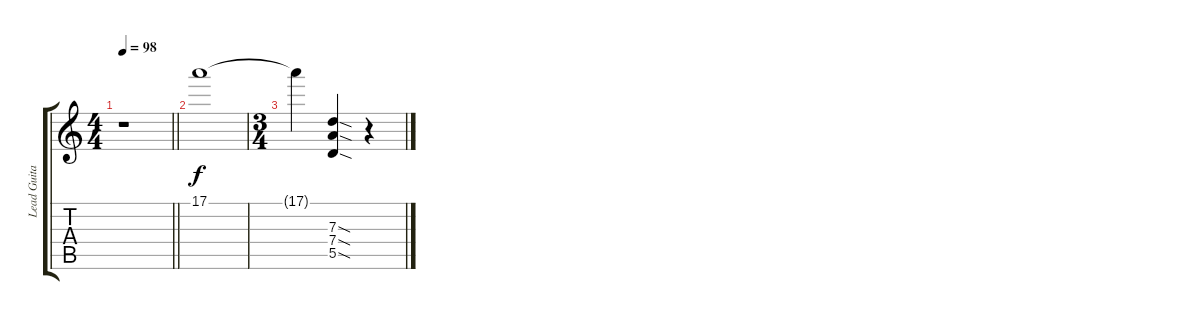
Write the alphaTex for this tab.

\track ("Lead Guitar" "Lead Guita") {instrument overdrivenguitar}
\staff {score tabs}
\tuning (E4 B3 G3 D3 A2 E2) {hide}
\ts (4 4)
\tempo 98
\clef g2
\barLineRight lightlight
\ks c
r.1{dy f} |
17.1.1 |
\ts (3 4)
17.1{t}.4 (7.3{sod} 7.4{sod} 5.5{sod}).4 r.4
